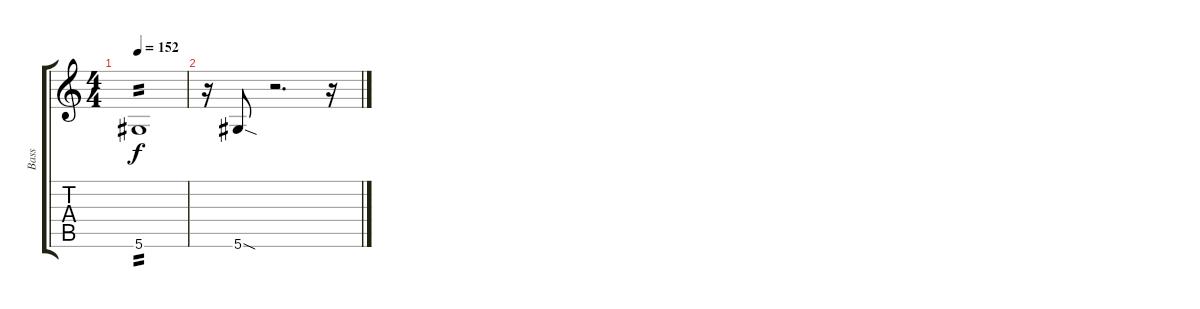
\track ("Bass" "Bass") {instrument electricbassfinger}
\staff {score tabs}
\tuning (Eb4 Bb3 Gb3 Db3 Ab2 Eb2) {hide}
\ts (4 4)
\tempo 152
\clef g2
\ks c
5.6.1{tp 2 dy f} |
r.16 5.6{sod}.8 r.2{d} r.16
